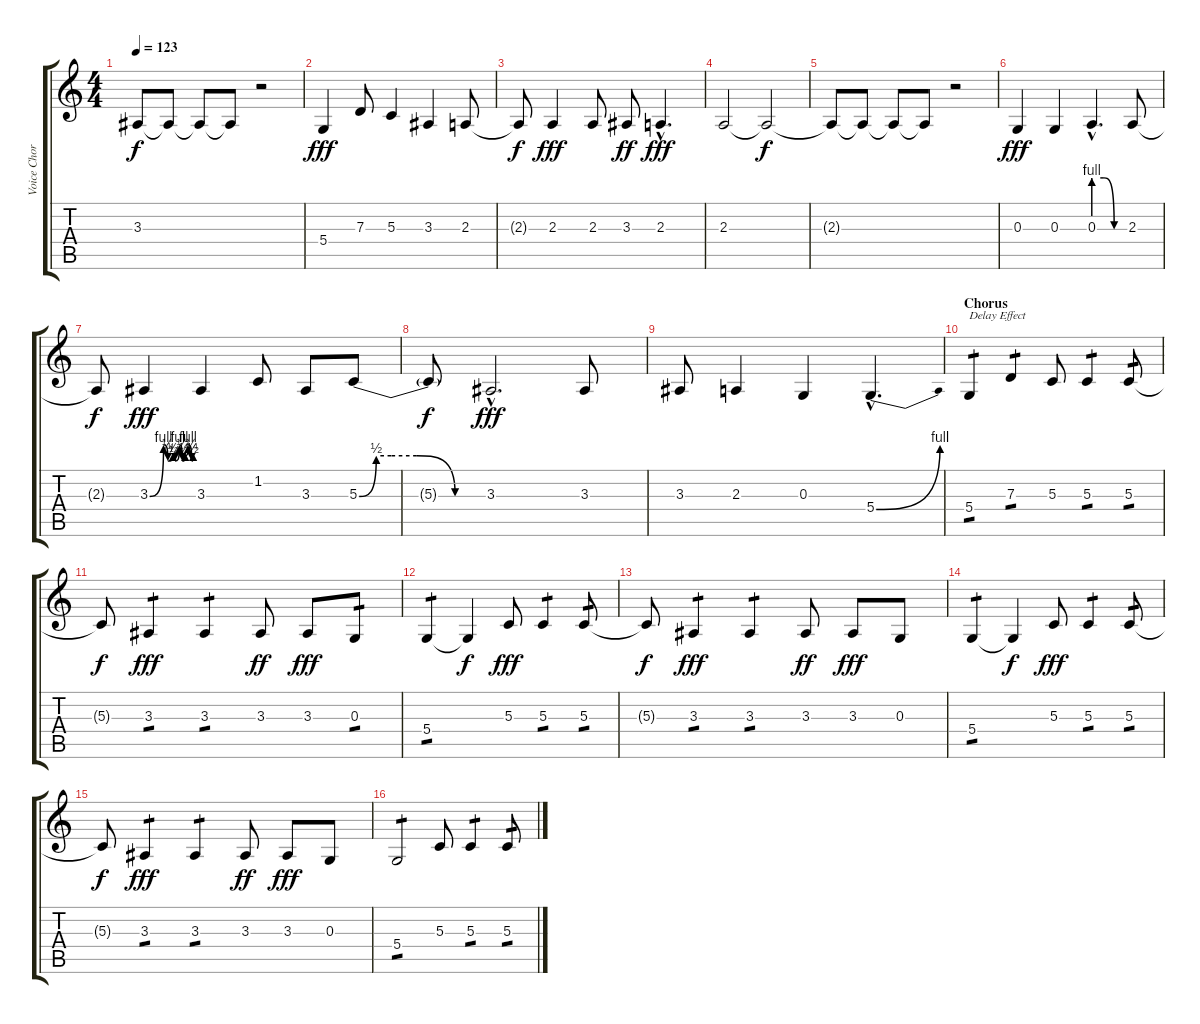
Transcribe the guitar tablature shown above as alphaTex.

\track ("Voice Chorus Effect" "Voice Chor") {instrument frenchhorn}
\staff {score tabs}
\tuning (E4 B3 G3 D3 A2 E2) {hide}
\ts (4 4)
\tempo 123
\clef g2
\ks c
3.3{t}.8{dy f volume 4} 3.3{t}.8{volume 3} 3.3{t}.8{volume 1} 3.3{t}.8{volume 0} r.2 |
5.4.4{dy fff volume 5} 7.3.8 5.3.4 3.3.4 2.3.8 |
2.3{t}.8{dy f} 2.3.4{dy fff} 2.3.8 3.3.8{dy ff} 2.3{hac}.4{d dy fff} |
2.3.2 2.3{t}.2{dy f volume 5} |
2.3{t}.8{volume 4} 2.3{t}.8{volume 3} 2.3{t}.8{volume 2} 2.3{t}.8{volume 0} r.2 |
0.3.4{dy fff volume 6} 0.3.4 0.3{be (custom 0 4 20 4 40 0 60 0) hac}.4{d} 2.3.8 |
2.3{t}.8{dy f} 3.3{be (custom 0 0 19 4 25 1 32 2 35 1 41 4 45 1 49 2 53 4 58 1 60 2)}.4{dy fff} 3.3.4 1.2.8 3.3.8 5.3{be (custom 0 0 8 2 15 2 27 2 45 0 60 0)}.8 |
5.3{t}.8{dy f} 3.3{hac}.2{d dy fff} 3.3.8 |
3.3.8 2.3.4 0.3.4 5.4{be (bend 0 0 60 4) hac}.4{d} |
\section ("" "Chorus")
5.4.4{txt "Delay Effect" tp 1 volume 7} 7.3.4{tp 1} 5.3.8 5.3.4{tp 1} 5.3.8{tp 1} |
5.3{t}.8{dy f} 3.3.4{tp 1 dy fff} 3.3.4{tp 1} 3.3.8{dy ff} 3.3.8{dy fff} 0.3.8{tp 1} |
5.4.4{tp 1} 5.4{t}.4{dy f} 5.3.8{dy fff} 5.3.4{tp 1} 5.3.8{tp 1} |
5.3{t}.8{dy f} 3.3.4{tp 1 dy fff} 3.3.4{tp 1} 3.3.8{dy ff} 3.3.8{dy fff} 0.3.8 |
5.4.4{tp 1} 5.4{t}.4{dy f} 5.3.8{dy fff} 5.3.4{tp 1} 5.3.8{tp 1} |
5.3{t}.8{dy f} 3.3.4{tp 1 dy fff} 3.3.4{tp 1} 3.3.8{dy ff} 3.3.8{dy fff} 0.3.8 |
5.4.2{tp 1} 5.3.8 5.3.4{tp 1} 5.3.8{tp 1}
